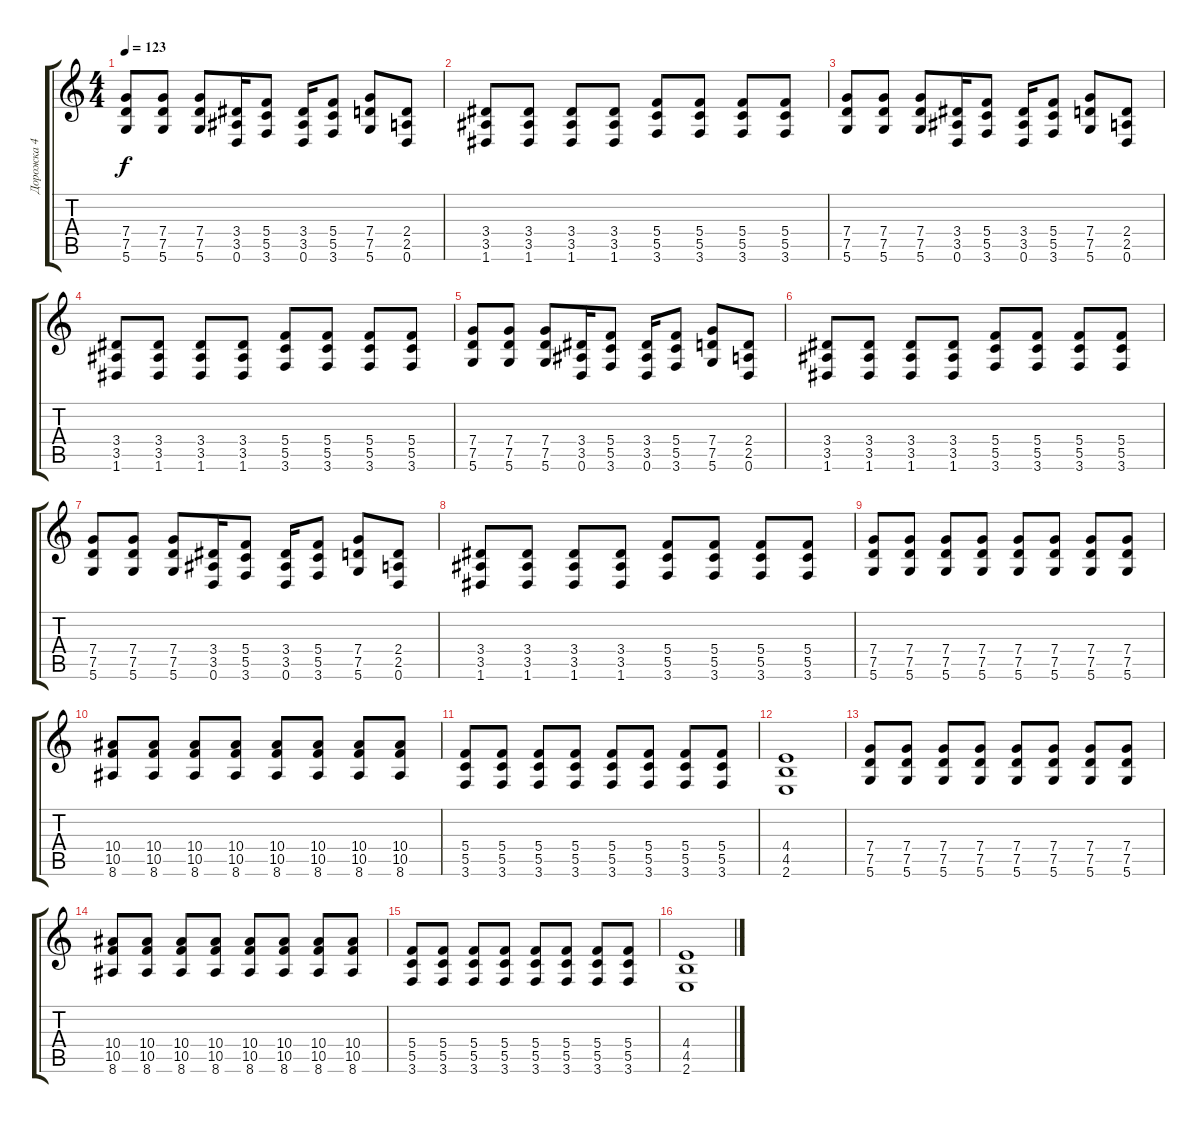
\track ("Дорожка 4" "Дорожка 4") {instrument distortionguitar}
\staff {score tabs}
\tuning (D4 A3 F3 C3 G2 D2) {hide}
\ts (4 4)
\tempo 123
\clef g2
\ks c
(7.4 7.5 5.6).8{dy f} (7.4 7.5 5.6).8 (7.4 7.5 5.6).8 (3.4 3.5 0.6).16 (5.4 5.5 3.6).8 (3.4 3.5 0.6).16 (5.4 5.5 3.6).8 (7.4 7.5 5.6).8 (2.4 2.5 0.6).8 |
(3.4 3.5 1.6).8 (3.4 3.5 1.6).8 (3.4 3.5 1.6).8 (3.4 3.5 1.6).8 (5.4 5.5 3.6).8 (5.4 5.5 3.6).8 (5.4 5.5 3.6).8 (5.4 5.5 3.6).8 |
(7.4 7.5 5.6).8 (7.4 7.5 5.6).8 (7.4 7.5 5.6).8 (3.4 3.5 0.6).16 (5.4 5.5 3.6).8 (3.4 3.5 0.6).16 (5.4 5.5 3.6).8 (7.4 7.5 5.6).8 (2.4 2.5 0.6).8 |
(3.4 3.5 1.6).8 (3.4 3.5 1.6).8 (3.4 3.5 1.6).8 (3.4 3.5 1.6).8 (5.4 5.5 3.6).8 (5.4 5.5 3.6).8 (5.4 5.5 3.6).8 (5.4 5.5 3.6).8 |
(7.4 7.5 5.6).8 (7.4 7.5 5.6).8 (7.4 7.5 5.6).8 (3.4 3.5 0.6).16 (5.4 5.5 3.6).8 (3.4 3.5 0.6).16 (5.4 5.5 3.6).8 (7.4 7.5 5.6).8 (2.4 2.5 0.6).8 |
(3.4 3.5 1.6).8 (3.4 3.5 1.6).8 (3.4 3.5 1.6).8 (3.4 3.5 1.6).8 (5.4 5.5 3.6).8 (5.4 5.5 3.6).8 (5.4 5.5 3.6).8 (5.4 5.5 3.6).8 |
(7.4 7.5 5.6).8 (7.4 7.5 5.6).8 (7.4 7.5 5.6).8 (3.4 3.5 0.6).16 (5.4 5.5 3.6).8 (3.4 3.5 0.6).16 (5.4 5.5 3.6).8 (7.4 7.5 5.6).8 (2.4 2.5 0.6).8 |
(3.4 3.5 1.6).8 (3.4 3.5 1.6).8 (3.4 3.5 1.6).8 (3.4 3.5 1.6).8 (5.4 5.5 3.6).8 (5.4 5.5 3.6).8 (5.4 5.5 3.6).8 (5.4 5.5 3.6).8 |
(7.4 7.5 5.6).8 (7.4 7.5 5.6).8 (7.4 7.5 5.6).8 (7.4 7.5 5.6).8 (7.4 7.5 5.6).8 (7.4 7.5 5.6).8 (7.4 7.5 5.6).8 (7.4 7.5 5.6).8 |
(10.4 10.5 8.6).8 (10.4 10.5 8.6).8 (10.4 10.5 8.6).8 (10.4 10.5 8.6).8 (10.4 10.5 8.6).8 (10.4 10.5 8.6).8 (10.4 10.5 8.6).8 (10.4 10.5 8.6).8 |
(5.4 5.5 3.6).8 (5.4 5.5 3.6).8 (5.4 5.5 3.6).8 (5.4 5.5 3.6).8 (5.4 5.5 3.6).8 (5.4 5.5 3.6).8 (5.4 5.5 3.6).8 (5.4 5.5 3.6).8 |
(4.4 4.5 2.6).1 |
(7.4 7.5 5.6).8 (7.4 7.5 5.6).8 (7.4 7.5 5.6).8 (7.4 7.5 5.6).8 (7.4 7.5 5.6).8 (7.4 7.5 5.6).8 (7.4 7.5 5.6).8 (7.4 7.5 5.6).8 |
(10.4 10.5 8.6).8 (10.4 10.5 8.6).8 (10.4 10.5 8.6).8 (10.4 10.5 8.6).8 (10.4 10.5 8.6).8 (10.4 10.5 8.6).8 (10.4 10.5 8.6).8 (10.4 10.5 8.6).8 |
(5.4 5.5 3.6).8 (5.4 5.5 3.6).8 (5.4 5.5 3.6).8 (5.4 5.5 3.6).8 (5.4 5.5 3.6).8 (5.4 5.5 3.6).8 (5.4 5.5 3.6).8 (5.4 5.5 3.6).8 |
(4.4 4.5 2.6).1
